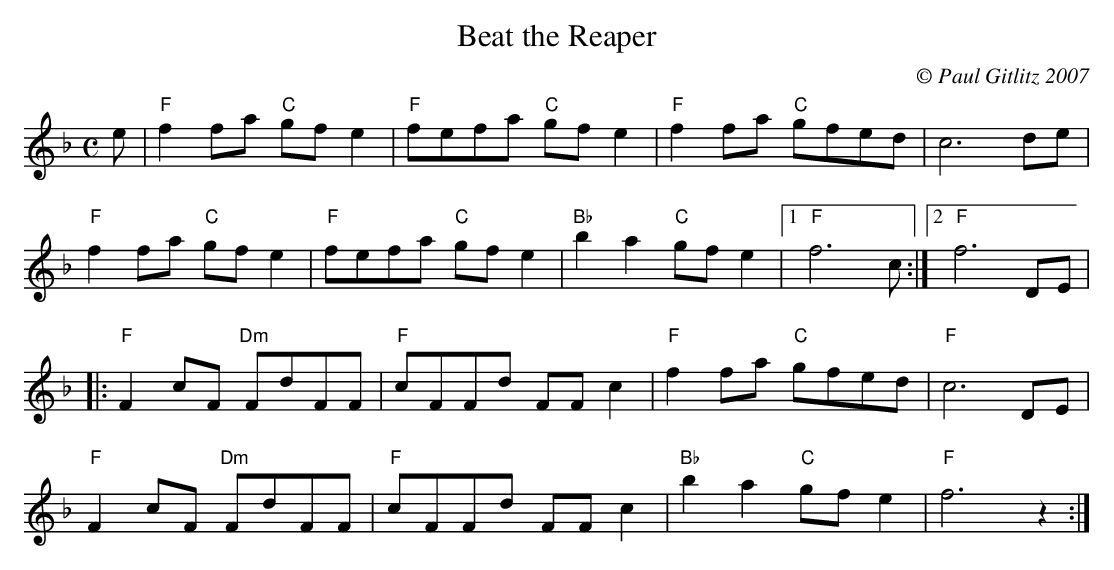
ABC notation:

X:1
T:Beat the Reaper
M:C
C:© Paul Gitlitz 2007
K:F
e|"F"f2fa "C"gfe2|"F"fefa "C"gfe2|"F"f2fa "C"gfed|c6de|!
"F"f2fa "C"gfe2|"F"fefa "C"gfe2|"Bb"b2a2 "C"gfe2|1"F"f6c:|2"F"f6DE|!
|:"F"F2cF "Dm"FdFF|"F"cFFd FFc2|"F"f2fa "C"gfed|"F"c6DE|!
"F"F2cF "Dm"FdFF|"F"cFFd FFc2|"Bb"b2a2 "C"gfe2|"F"f6z2:|]
